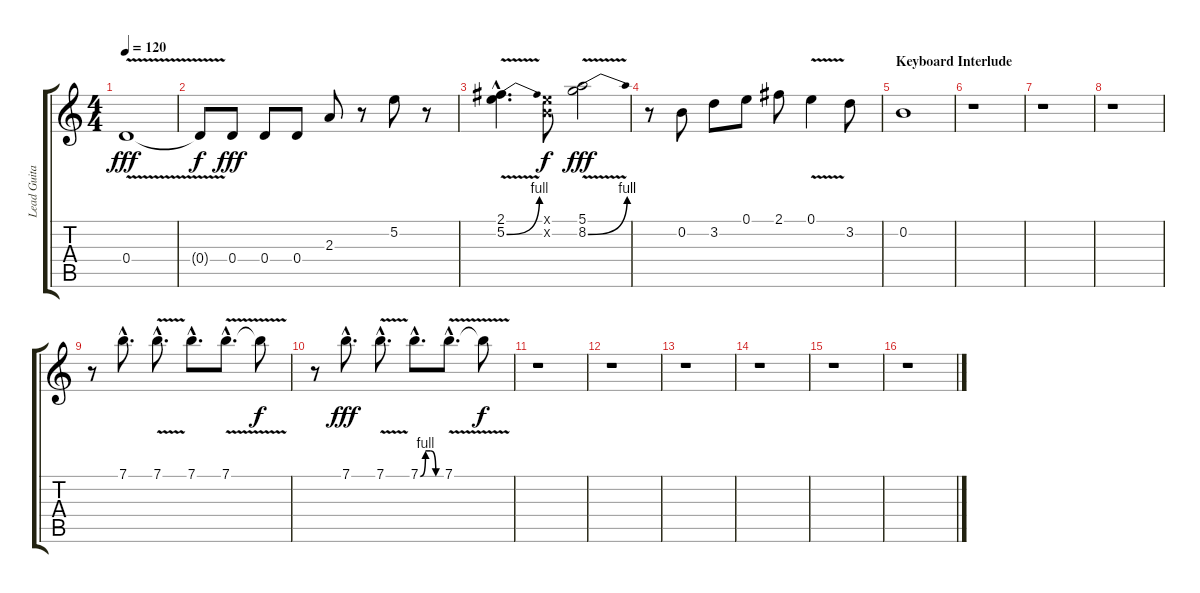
\track ("Lead Guitar" "Lead Guita") {instrument electricguitarclean}
\staff {score tabs}
\tuning (E4 B3 G3 D3 A2 E2) {hide}
\ts (4 4)
\tempo 120
\clef g2
\ks c
0.4{v}.1{dy fff} |
0.4{t}.8{dy f} 0.4.8{dy fff} 0.4.8 0.4.8 2.3.8 r.8 5.2.8 r.8 |
(2.1{hac} 5.2{be (bend 0 0 60 4) v hac}).4{d} (0.1{x} 0.2{x}).8{dy f} (5.1 8.2{be (bend 0 0 60 4) v}).2{dy fff} |
r.8 0.2.8 3.2.8 0.1.8 2.1.8 0.1{v}.4 3.2.8 |
\section ("" "Keyboard Interlude")
0.2.1 |
r.1 |
r.1 |
r.1 |
r.8 7.1{hac}.8{d} 7.1{v hac}.8{d} 7.1{hac}.8{d} 7.1{v hac}.8{d} 7.1{t}.8{dy f} |
r.8 7.1{hac}.8{d dy fff} 7.1{v hac}.8{d} 7.1{be (custom 0 0 15 4 30 4 45 0 60 0) hac}.8{d} 7.1{v hac}.8{d} 7.1{t}.8{dy f} |
r.1 |
r.1 |
r.1 |
r.1 |
r.1 |
r.1
